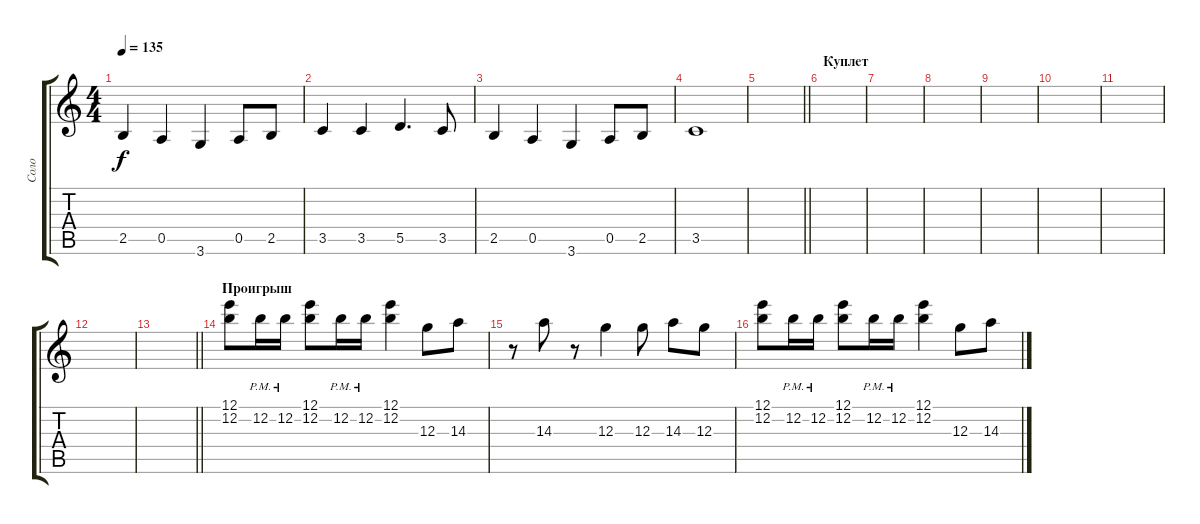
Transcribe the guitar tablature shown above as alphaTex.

\track ("Соло" "Соло") {instrument distortionguitar}
\staff {score tabs}
\tuning (E4 B3 G3 D3 A2 E2) {hide}
\ts (4 4)
\tempo 135
\clef g2
\ks c
2.5.4{dy f} 0.5.4 3.6.4 0.5.8 2.5.8 |
3.5.4 3.5.4 5.5.4{d} 3.5.8 |
2.5.4 0.5.4 3.6.4 0.5.8 2.5.8 |
3.5.1 |
\barLineRight lightlight
|
\section ("" "Куплет")
|
|
|
|
|
|
|
\barLineRight lightlight
|
\section ("" "Проигрыш")
(12.1 12.2).8{balance 8 instrument distortionguitar} 12.2{pm}.16 12.2{pm}.16 (12.1 12.2).8 12.2{pm}.16 12.2{pm}.16 (12.1 12.2).4 12.3.8 14.3.8 |
r.8 14.3.8 r.8 12.3.4 12.3.8 14.3.8 12.3.8 |
(12.1 12.2).8 12.2{pm}.16 12.2{pm}.16 (12.1 12.2).8 12.2{pm}.16 12.2{pm}.16 (12.1 12.2).4 12.3.8 14.3.8
